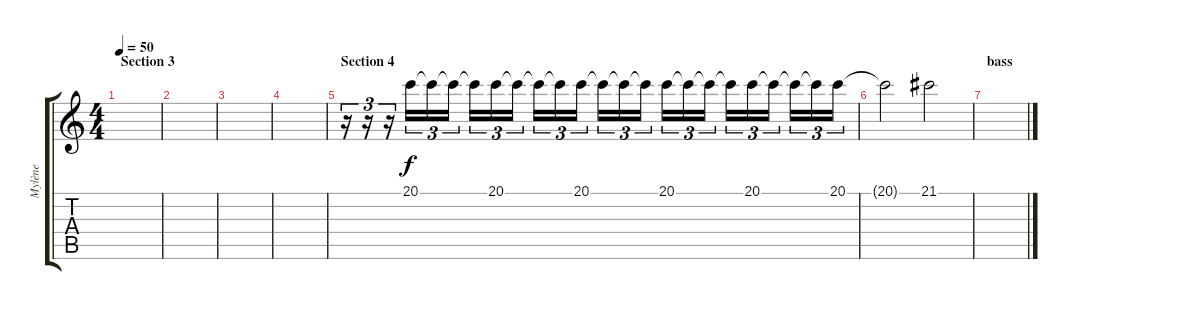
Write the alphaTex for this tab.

\track ("Mylène" "Mylène") {instrument pad7halo}
\staff {score tabs}
\tuning (E4 B3 G3 D3 A2 E2) {hide}
\ts (4 4)
\section ("" "Section 3")
\tempo 50
\clef g2
\ks c
|
|
|
|
\section ("" "Section 4")
r.16{tu (3 2) volume 13} r.16{tu (3 2)} r.16{tu (3 2)} 20.1.16{tu (3 2)} 20.1{t}.16{tu (3 2)} 20.1{t}.16{tu (3 2)} 20.1{t}.16{tu (3 2)} 20.1.16{tu (3 2)} 20.1{t}.16{tu (3 2)} 20.1{t}.16{tu (3 2)} 20.1{t}.16{tu (3 2)} 20.1.16{tu (3 2)} 20.1{t}.16{tu (3 2)} 20.1{t}.16{tu (3 2)} 20.1{t}.16{tu (3 2)} 20.1.16{tu (3 2)} 20.1{t}.16{tu (3 2)} 20.1{t}.16{tu (3 2)} 20.1{t}.16{tu (3 2)} 20.1.16{tu (3 2)} 20.1{t}.16{tu (3 2)} 20.1{t}.16{tu (3 2)} 20.1{t}.16{tu (3 2)} 20.1.16{tu (3 2)} |
20.1{t}.2 21.1.2 |
\section ("" "bass")
